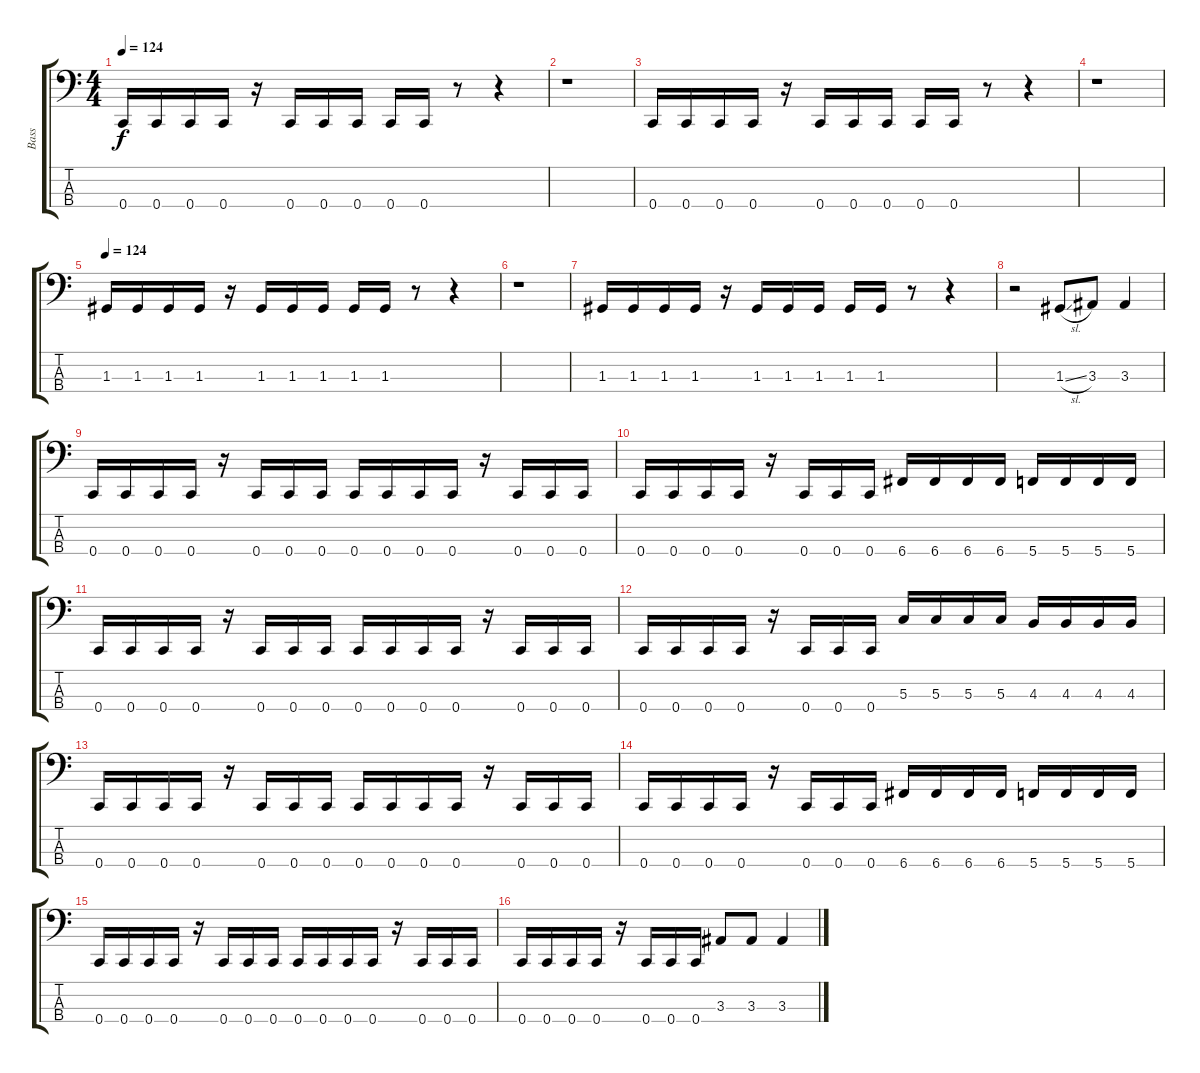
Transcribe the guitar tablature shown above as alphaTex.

\track ("Bass" "Bass") {instrument electricbasspick}
\staff {score tabs}
\tuning (F2 C2 G1 C1) {hide}
\ts (4 4)
\tempo 124
\clef f4
\ks c
0.4.16{dy f} 0.4.16 0.4.16 0.4.16 r.16 0.4.16 0.4.16 0.4.16 0.4.16 0.4.16 r.8 r.4 |
r.1 |
0.4.16 0.4.16 0.4.16 0.4.16 r.16 0.4.16 0.4.16 0.4.16 0.4.16 0.4.16 r.8 r.4 |
r.1 |
\tempo 124
1.3.16 1.3.16 1.3.16 1.3.16 r.16 1.3.16 1.3.16 1.3.16 1.3.16 1.3.16 r.8 r.4 |
r.1 |
1.3.16 1.3.16 1.3.16 1.3.16 r.16 1.3.16 1.3.16 1.3.16 1.3.16 1.3.16 r.8 r.4 |
r.2 1.3{sl}.8 3.3.8 3.3.4 |
0.4.16 0.4.16 0.4.16 0.4.16 r.16 0.4.16 0.4.16 0.4.16 0.4.16 0.4.16 0.4.16 0.4.16 r.16 0.4.16 0.4.16 0.4.16 |
0.4.16 0.4.16 0.4.16 0.4.16 r.16 0.4.16 0.4.16 0.4.16 6.4.16 6.4.16 6.4.16 6.4.16 5.4.16 5.4.16 5.4.16 5.4.16 |
0.4.16 0.4.16 0.4.16 0.4.16 r.16 0.4.16 0.4.16 0.4.16 0.4.16 0.4.16 0.4.16 0.4.16 r.16 0.4.16 0.4.16 0.4.16 |
0.4.16 0.4.16 0.4.16 0.4.16 r.16 0.4.16 0.4.16 0.4.16 5.3.16 5.3.16 5.3.16 5.3.16 4.3.16 4.3.16 4.3.16 4.3.16 |
0.4.16 0.4.16 0.4.16 0.4.16 r.16 0.4.16 0.4.16 0.4.16 0.4.16 0.4.16 0.4.16 0.4.16 r.16 0.4.16 0.4.16 0.4.16 |
0.4.16 0.4.16 0.4.16 0.4.16 r.16 0.4.16 0.4.16 0.4.16 6.4.16 6.4.16 6.4.16 6.4.16 5.4.16 5.4.16 5.4.16 5.4.16 |
0.4.16 0.4.16 0.4.16 0.4.16 r.16 0.4.16 0.4.16 0.4.16 0.4.16 0.4.16 0.4.16 0.4.16 r.16 0.4.16 0.4.16 0.4.16 |
0.4.16 0.4.16 0.4.16 0.4.16 r.16 0.4.16 0.4.16 0.4.16 3.3.8 3.3.8 3.3.4
